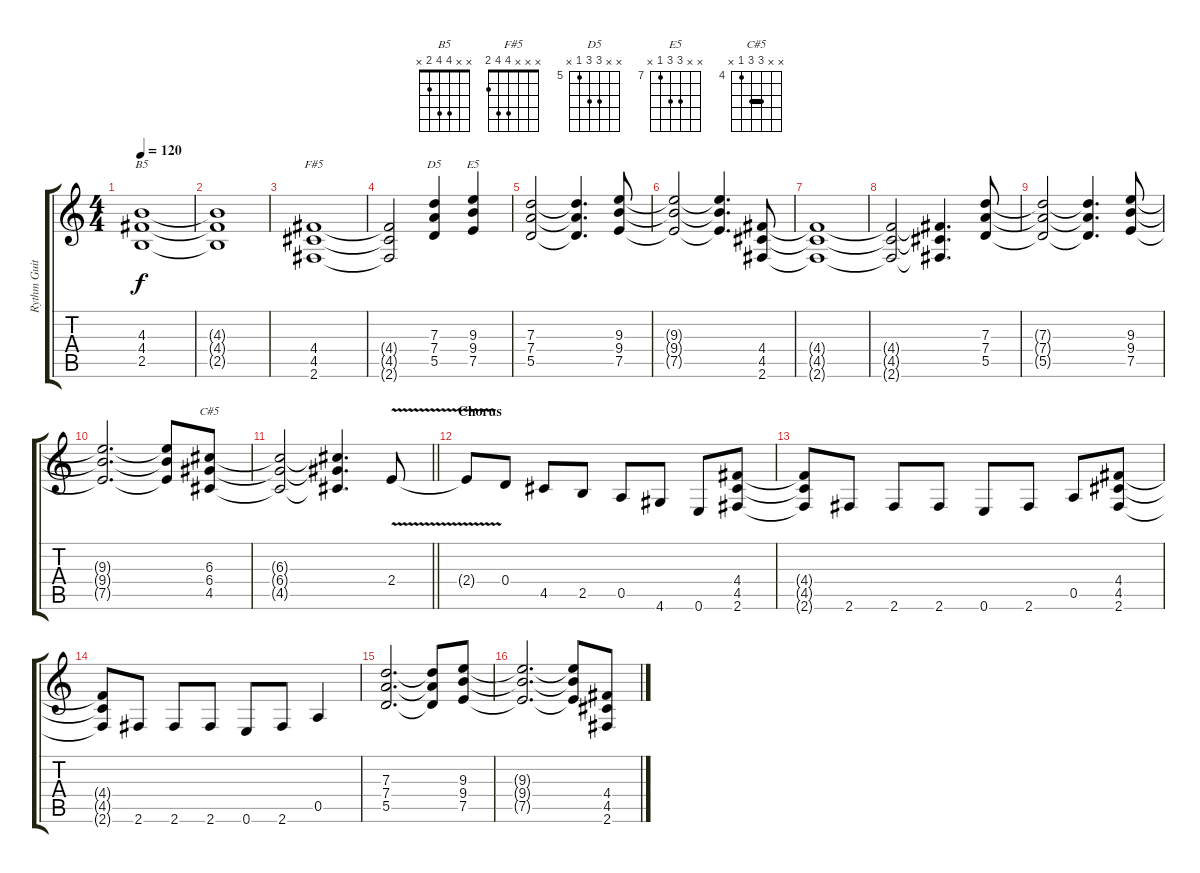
\track ("Rythm Guitar" "Rythm Guit") {instrument distortionguitar}
\staff {score tabs}
\tuning (E4 B3 G3 D3 A2 E2) {hide}
\chord ("B5" x x 4 4 2 x)
\chord ("F#5" x x x 4 4 2)
\chord ("D5" x x 7 7 5 x) {firstfret 5}
\chord ("E5" x x 9 9 7 x) {firstfret 7}
\chord ("C#5" x x 6 6 4 x) {firstfret 4 barre 6}
\ts (4 4)
\tempo 120
\clef g2
\ks c
(4.3 4.4 2.5).1{ch "B5" dy f} |
(4.3{t} 4.4{t} 2.5{t}).1 |
(4.4 4.5 2.6).1{ch "F#5"} |
(4.4{t} 4.5{t} 2.6{t}).2 (7.3 7.4 5.5).4{ch "D5"} (9.3 9.4 7.5).4{ch "E5"} |
(7.3 7.4 5.5).2 (7.3{t} 7.4{t} 5.5{t}).4{d} (9.3 9.4 7.5).8 |
(9.3{t} 9.4{t} 7.5{t}).2 (9.3{t} 9.4{t} 7.5{t}).4{d} (4.4 4.5 2.6).8 |
(4.4{t} 4.5{t} 2.6{t}).1 |
(4.4{t} 4.5{t} 2.6{t}).2 (4.4{t} 4.5{t} 2.6{t}).4{d} (7.3 7.4 5.5).8 |
(7.3{t} 7.4{t} 5.5{t}).2 (7.3{t} 7.4{t} 5.5{t}).4{d} (9.3 9.4 7.5).8 |
(9.3{t} 9.4{t} 7.5{t}).2{d} (9.3{t} 9.4{t} 7.5{t}).8 (6.3 6.4 4.5).8{ch "C#5"} |
\barLineRight lightlight
(6.3{t} 6.4{t} 4.5{t}).2 (6.3{t} 6.4{t} 4.5{t}).4{d} 2.4{v}.8 |
\section ("" "Chorus")
2.4{t}.8 0.4.8 4.5.8 2.5.8 0.5.8 4.6.8 0.6.8 (4.4 4.5 2.6).8 |
(4.4{t} 4.5{t} 2.6{t}).8 2.6.8 2.6.8 2.6.8 0.6.8 2.6.8 0.5.8 (4.4 4.5 2.6).8 |
(4.4{t} 4.5{t} 2.6{t}).8 2.6.8 2.6.8 2.6.8 0.6.8 2.6.8 0.5.4 |
(7.3 7.4 5.5).2{d} (7.3{t} 7.4{t} 5.5{t}).8 (9.3 9.4 7.5).8 |
(9.3{t} 9.4{t} 7.5{t}).2{d} (9.3{t} 9.4{t} 7.5{t}).8 (4.4 4.5 2.6).8
